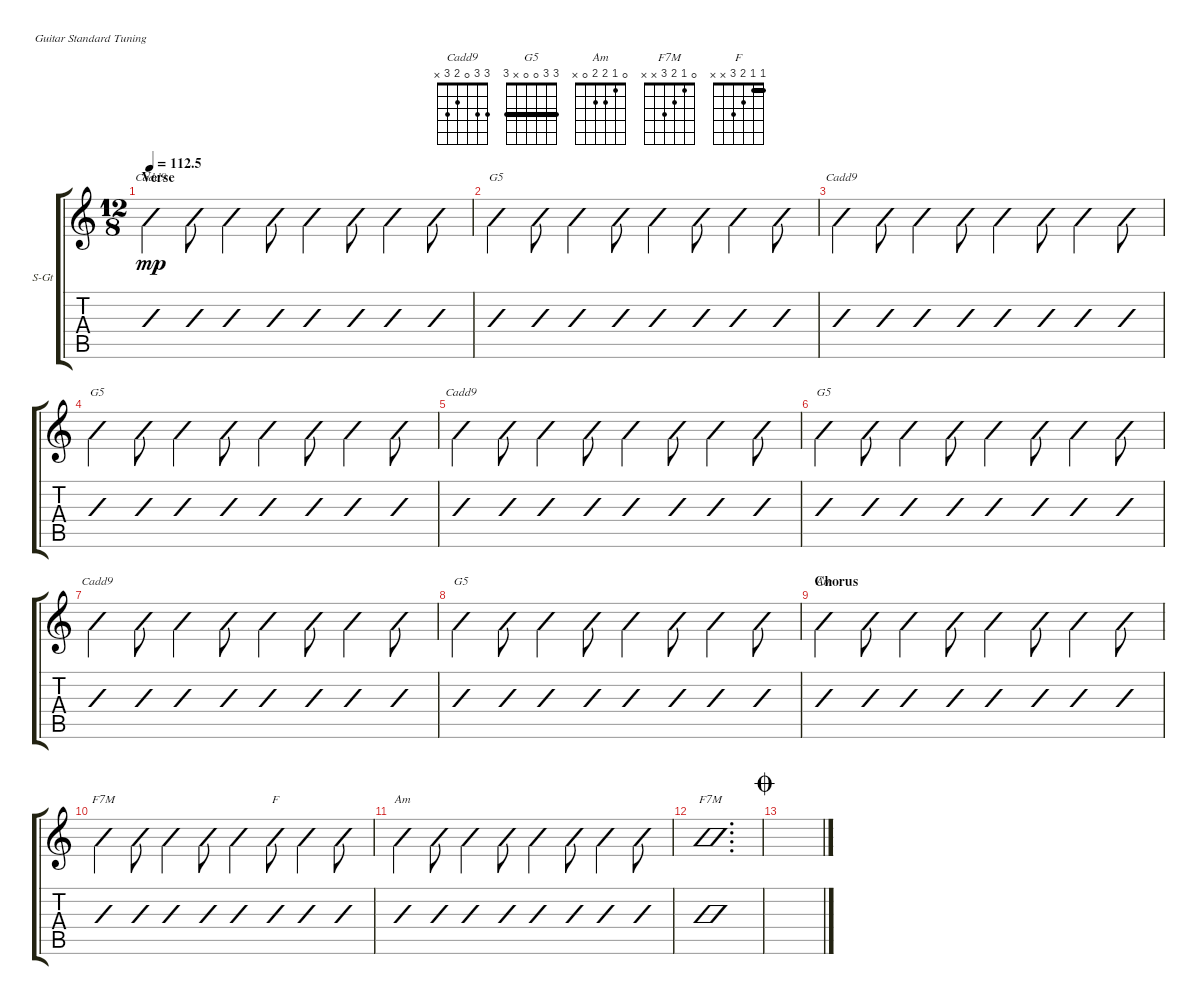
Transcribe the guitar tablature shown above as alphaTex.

\defaultSystemsLayout 4
\bracketExtendMode groupsimilarinstruments
\firstSystemTrackNameOrientation horizontal
\otherSystemsTrackNameOrientation horizontal
\track ("Steel Guitar" "S-Gt") {instrument acousticguitarsteel}
\staff {score tabs}
\tuning (E4 B3 G3 D3 A2 E2)
\chord ("Cadd9" 3 3 0 2 3 x) {showfingering false}
\chord ("G5" 3 3 0 0 x 3) {showfingering false barre 3}
\chord ("Am" 0 1 2 2 0 x) {showfingering false}
\chord ("F7M" 0 1 2 3 x x) {showfingering false}
\chord ("F" 1 1 2 3 x x) {showfingering false barre 1}
\ts (12 8)
\section ("" "Verse")
\tempo
112.5
\accidentals auto
\clef g2
\ottava regular
\simile none
\scale
0.322751
\ks c
(2.4 0.3 3.2 3.1).4{ch "Cadd9" dy mp slashed} (3.5 2.4 0.3 3.2 3.1).8{slashed} (3.5 2.4 0.3 3.2 3.1).4{slashed} (3.5 2.4 0.3 3.2 3.1).8{slashed} (3.5 2.4 0.3 3.2 3.1).4{slashed} (3.5 2.4 0.3 3.2 3.1).8{slashed} (3.5 2.4 0.3 3.2 3.1).4{slashed} (3.5 2.4 0.3 3.2 3.1).8{slashed} |
\scale
0.333333 (3.6 0.4 0.3 3.2 3.1).4{ch "G5" slashed} (3.6 0.4 0.3 3.2 3.1).8{slashed} (3.6 0.4 0.3 3.2 3.1).4{slashed} (3.6 0.4 0.3 3.2 3.1).8{slashed} (3.6 0.4 0.3 3.2 3.1).4{slashed} (3.6 0.4 0.3 3.2 3.1).8{slashed} (3.6 0.4 0.3 3.2 3.1).4{slashed} (3.6 0.4 0.3 3.2 3.1).8{slashed} |
\scale
0.333333 (3.5 2.4 0.3 3.2 3.1).4{ch "Cadd9" slashed} (3.5 2.4 0.3 3.2 3.1).8{slashed} (3.5 2.4 0.3 3.2 3.1).4{slashed} (3.5 2.4 0.3 3.2 3.1).8{slashed} (3.5 2.4 0.3 3.2 3.1).4{slashed} (3.5 2.4 0.3 3.2 3.1).8{slashed} (3.5 2.4 0.3 3.2 3.1).4{slashed} (3.5 2.4 0.3 3.2 3.1).8{slashed} |
\scale
0.333333 (3.6 0.4 0.3 3.2 3.1).4{ch "G5" slashed} (3.6 0.4 0.3 3.2 3.1).8{slashed} (3.6 0.4 0.3 3.2 3.1).4{slashed} (3.6 0.4 0.3 3.2 3.1).8{slashed} (3.6 0.4 0.3 3.2 3.1).4{slashed} (3.6 0.4 0.3 3.2 3.1).8{slashed} (3.6 0.4 0.3 3.2 3.1).4{slashed} (3.6 0.4 0.3 3.2 3.1).8{slashed} |
\scale
0.333333 (3.5 2.4 0.3 3.2 3.1).4{ch "Cadd9" slashed} (3.5 2.4 0.3 3.2 3.1).8{slashed} (3.5 2.4 0.3 3.2 3.1).4{slashed} (3.5 2.4 0.3 3.2 3.1).8{slashed} (3.5 2.4 0.3 3.2 3.1).4{slashed} (3.5 2.4 0.3 3.2 3.1).8{slashed} (3.5 2.4 0.3 3.2 3.1).4{slashed} (3.5 2.4 0.3 3.2 3.1).8{slashed} |
\scale
0.333333 (3.6 0.4 0.3 3.2 3.1).4{ch "G5" slashed} (3.6 0.4 0.3 3.2 3.1).8{slashed} (3.6 0.4 0.3 3.2 3.1).4{slashed} (3.6 0.4 0.3 3.2 3.1).8{slashed} (3.6 0.4 0.3 3.2 3.1).4{slashed} (3.6 0.4 0.3 3.2 3.1).8{slashed} (3.6 0.4 0.3 3.2 3.1).4{slashed} (3.6 0.4 0.3 3.2 3.1).8{slashed} |
\scale
0.333333 (3.5 2.4 0.3 3.2 3.1).4{ch "Cadd9" slashed} (3.5 2.4 0.3 3.2 3.1).8{slashed} (3.5 2.4 0.3 3.2 3.1).4{slashed} (3.5 2.4 0.3 3.2 3.1).8{slashed} (3.5 2.4 0.3 3.2 3.1).4{slashed} (3.5 2.4 0.3 3.2 3.1).8{slashed} (3.5 2.4 0.3 3.2 3.1).4{slashed} (3.5 2.4 0.3 3.2 3.1).8{slashed} |
\scale
0.333333 (3.6 0.4 0.3 3.2 3.1).4{ch "G5" slashed} (3.6 0.4 0.3 3.2 3.1).8{slashed} (3.6 0.4 0.3 3.2 3.1).4{slashed} (3.6 0.4 0.3 3.2 3.1).8{slashed} (3.6 0.4 0.3 3.2 3.1).4{slashed} (3.6 0.4 0.3 3.2 3.1).8{slashed} (3.6 0.4 0.3 3.2 3.1).4{slashed} (3.6 0.4 0.3 3.2 3.1).8{slashed} |
\section ("" "Chorus")
\scale
0.333333 (0.5 2.4 2.3 1.2 0.1).4{ch "Am" slashed} (0.5 2.4 2.3 1.2 0.1).8{slashed} (0.5 2.4 2.3 1.2 0.1).4{slashed} (0.5 2.4 2.3 1.2 0.1).8{slashed} (0.5 2.4 2.3 1.2 0.1).4{slashed} (0.5 2.4 2.3 1.2 0.1).8{slashed} (0.5 2.4 2.3 1.2 0.1).4{slashed} (0.5 2.4 2.3 1.2 0.1).8{slashed} |
\scale
0.333333 (3.4 2.3 1.2 0.1).4{ch "F7M" slashed} (3.4 2.3 1.2 0.1).8{slashed} (3.4 2.3 1.2 0.1).4{slashed} (3.4 2.3 1.2 0.1).8{slashed} (3.4 2.3 1.2 0.1).4{slashed} (3.4 2.3 1.2 1.1).8{ch "F" slashed} (3.4 2.3 1.2 1.1).4{slashed} (3.4 2.3 1.2 1.1).8{slashed} |
\scale
0.333333 (0.5 2.4 2.3 1.2 0.1).4{ch "Am" slashed} (0.5 2.4 2.3 1.2 0.1).8{slashed} (0.5 2.4 2.3 1.2 0.1).4{slashed} (0.5 2.4 2.3 1.2 0.1).8{slashed} (0.5 2.4 2.3 1.2 0.1).4{slashed} (0.5 2.4 2.3 1.2 0.1).8{slashed} (0.5 2.4 2.3 1.2 0.1).4{slashed} (0.5 2.4 2.3 1.2 0.1).8{slashed} |
\scale
0.333333 (3.4 2.3 1.2 0.1).1{d ch "F7M" slashed} |
\jump coda
\scale
0.333333 |
\scale
0.333333 |
\scale
0.333333 |
\scale
0.333333
